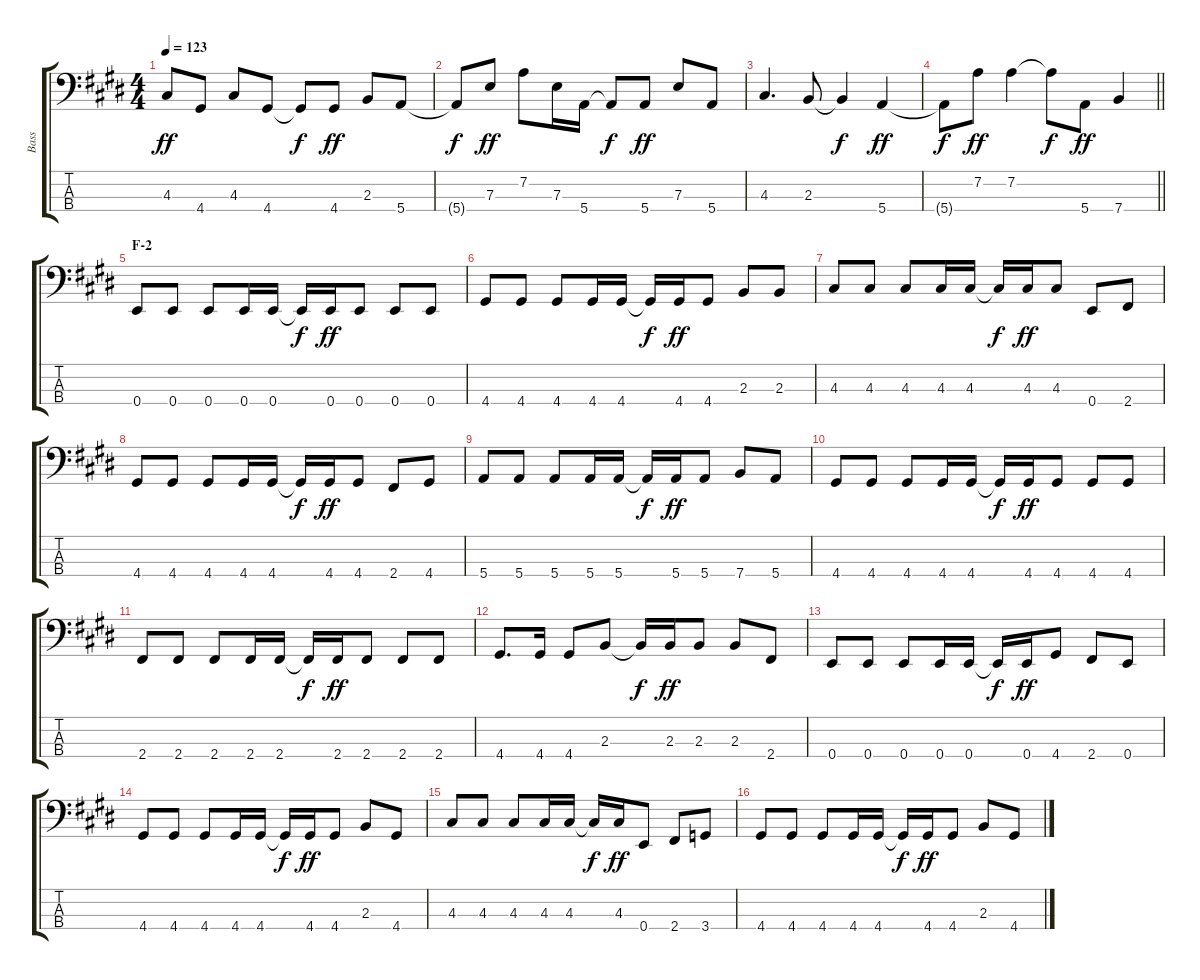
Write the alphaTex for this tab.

\track ("Bass" "Bass") {instrument electricbasspick}
\staff {score tabs}
\tuning (G2 D2 A1 E1) {hide}
\ts (4 4)
\tempo 123
\clef f4
\ks e
4.3.8{dy ff} 4.4.8 4.3.8 4.4.8 4.4{t}.8{dy f} 4.4.8{dy ff} 2.3.8 5.4.8 |
5.4{t}.8{dy f} 7.3.8{dy ff} 7.2.8 7.3.16 5.4.16 5.4{t}.8{dy f} 5.4.8{dy ff} 7.3.8 5.4.8 |
4.3.4{d} 2.3.8 2.3{t}.4{dy f} 5.4.4{dy ff} |
\barLineRight lightlight
5.4{t}.8{dy f} 7.2.8{dy ff} 7.2.4 7.2{t}.8{dy f} 5.4.8{dy ff} 7.4.4 |
\section ("" "F-2")
0.4.8 0.4.8 0.4.8 0.4.16 0.4.16 0.4{t}.16{dy f} 0.4.16{dy ff} 0.4.8 0.4.8 0.4.8 |
4.4.8 4.4.8 4.4.8 4.4.16 4.4.16 4.4{t}.16{dy f} 4.4.16{dy ff} 4.4.8 2.3.8 2.3.8 |
4.3.8 4.3.8 4.3.8 4.3.16 4.3.16 4.3{t}.16{dy f} 4.3.16{dy ff} 4.3.8 0.4.8 2.4.8 |
4.4.8 4.4.8 4.4.8 4.4.16 4.4.16 4.4{t}.16{dy f} 4.4.16{dy ff} 4.4.8 2.4.8 4.4.8 |
5.4.8 5.4.8 5.4.8 5.4.16 5.4.16 5.4{t}.16{dy f} 5.4.16{dy ff} 5.4.8 7.4.8 5.4.8 |
4.4.8 4.4.8 4.4.8 4.4.16 4.4.16 4.4{t}.16{dy f} 4.4.16{dy ff} 4.4.8 4.4.8 4.4.8 |
2.4.8 2.4.8 2.4.8 2.4.16 2.4.16 2.4{t}.16{dy f} 2.4.16{dy ff} 2.4.8 2.4.8 2.4.8 |
4.4.8{d} 4.4.16 4.4.8 2.3.8 2.3{t}.16{dy f} 2.3.16{dy ff} 2.3.8 2.3.8 2.4.8 |
0.4.8 0.4.8 0.4.8 0.4.16 0.4.16 0.4{t}.16{dy f} 0.4.16{dy ff} 4.4.8 2.4.8 0.4.8 |
4.4.8 4.4.8 4.4.8 4.4.16 4.4.16 4.4{t}.16{dy f} 4.4.16{dy ff} 4.4.8 2.3.8 4.4.8 |
4.3.8 4.3.8 4.3.8 4.3.16 4.3.16 4.3{t}.16{dy f} 4.3.16{dy ff} 0.4.8 2.4.8 3.4.8 |
4.4.8 4.4.8 4.4.8 4.4.16 4.4.16 4.4{t}.16{dy f} 4.4.16{dy ff} 4.4.8 2.3.8 4.4.8
